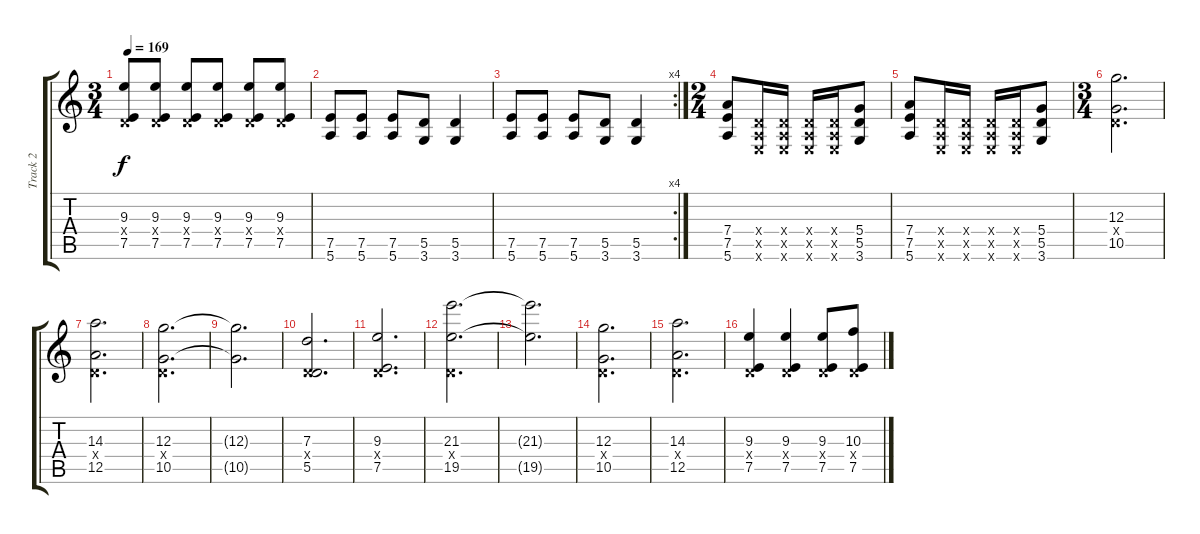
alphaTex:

\track ("Track 2" "Track 2") {instrument electricguitarclean}
\staff {score tabs}
\tuning (E4 B3 G3 D3 A2 E2) {hide}
\ts (3 4)
\tempo 169
\clef g2
\ks c
(9.3 0.4{x} 7.5).8{dy f} (9.3 0.4{x} 7.5).8 (9.3 0.4{x} 7.5).8 (9.3 0.4{x} 7.5).8 (9.3 0.4{x} 7.5).8 (9.3 0.4{x} 7.5).8 |
(7.5 5.6).8 (7.5 5.6).8 (7.5 5.6).8 (5.5 3.6).8 (5.5 3.6).4 |
\rc 4
(7.5 5.6).8 (7.5 5.6).8 (7.5 5.6).8 (5.5 3.6).8 (5.5 3.6).4 |
\ts (2 4)
(7.4 7.5 5.6).8 (0.4{x} 0.5{x} 0.6{x}).16 (0.4{x} 0.5{x} 0.6{x}).16 (0.4{x} 0.5{x} 0.6{x}).16 (0.4{x} 0.5{x} 0.6{x}).16 (5.4 5.5 3.6).8 |
(7.4 7.5 5.6).8 (0.4{x} 0.5{x} 0.6{x}).16 (0.4{x} 0.5{x} 0.6{x}).16 (0.4{x} 0.5{x} 0.6{x}).16 (0.4{x} 0.5{x} 0.6{x}).16 (5.4 5.5 3.6).8 |
\ts (3 4)
(12.3 0.4{x} 10.5).2{d} |
(14.3 0.4{x} 12.5).2{d} |
(12.3 0.4{x} 10.5).2{d} |
(12.3{t} 10.5{t}).2{d} |
(7.3 0.4{x} 5.5).2{d} |
(9.3 0.4{x} 7.5).2{d} |
(21.3 0.4{x} 19.5).2{d} |
(21.3{t} 19.5{t}).2{d} |
(12.3 0.4{x} 10.5).2{d} |
(14.3 0.4{x} 12.5).2{d} |
(9.3 0.4{x} 7.5).4 (9.3 0.4{x} 7.5).4 (9.3 0.4{x} 7.5).8 (10.3 0.4{x} 7.5).8
